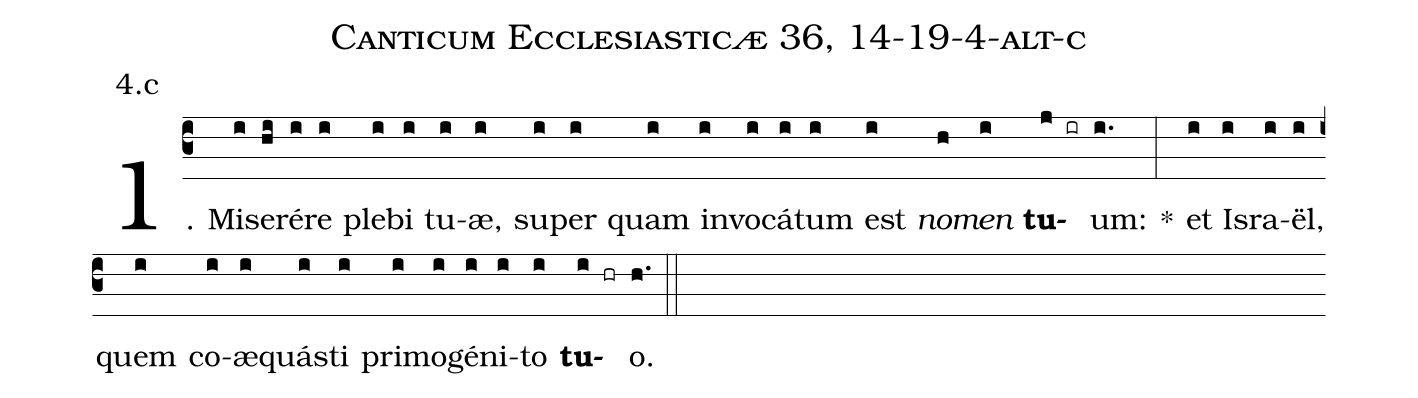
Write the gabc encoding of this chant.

name: Canticum Ecclesiasticæ 36, 14-19-4-alt-c;
annotation: 4.c;
%%
(c3)1. Mi(i)se(hi)ré(i)re(i) ple(i)bi(i) tu(i)æ,(i) su(i)per(i) quam(i) in(i)vo(i)cá(i)tum(i) est(i) <i>no</i>(h)<i>men</i>(i) <b>tu</b>(j ir)um:(i.) *(:) et(i) Is(i)ra(i)ël,(i) quem(i) co(i)æ(i)quás(i)ti(i) pri(i)mo(i)gé(i)ni(i)to(i) <b>tu</b>(i hr)o.(h.) (::)
